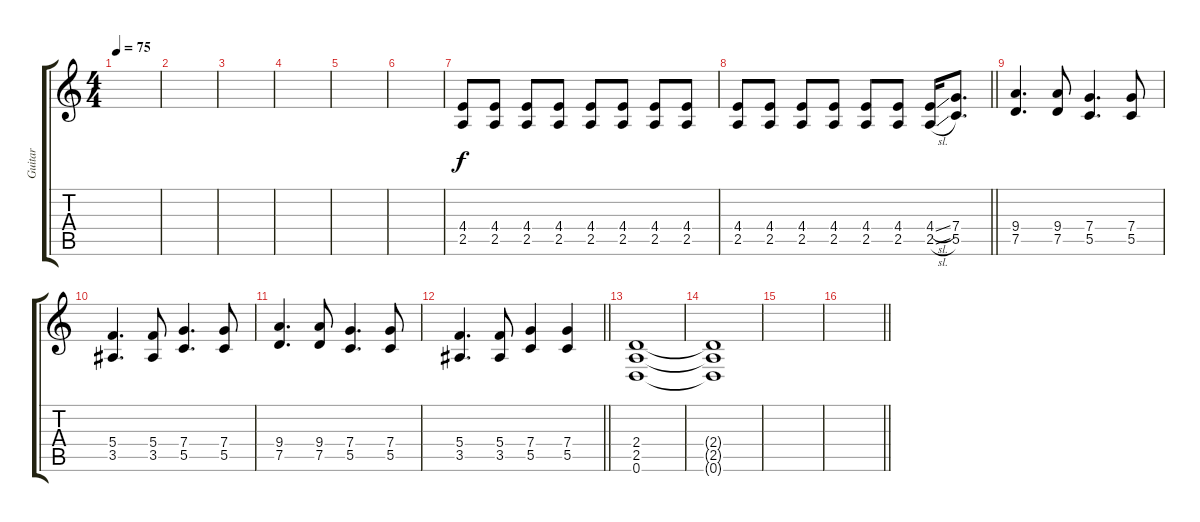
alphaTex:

\track ("Guitar" "Guitar") {instrument distortionguitar}
\staff {score tabs}
\tuning (D4 A3 F3 C3 G2 D2) {hide}
\ts (4 4)
\tempo 75
\clef g2
\ks c
|
|
|
|
|
|
(4.4 2.5).8 (4.4 2.5).8 (4.4 2.5).8 (4.4 2.5).8 (4.4 2.5).8 (4.4 2.5).8 (4.4 2.5).8 (4.4 2.5).8 |
\barLineRight lightlight
(4.4 2.5).8 (4.4 2.5).8 (4.4 2.5).8 (4.4 2.5).8 (4.4 2.5).8 (4.4 2.5).8 (4.4{sl} 2.5{sl}).16 (7.4 5.5).8{d} |
(9.4 7.5).4{d} (9.4 7.5).8 (7.4 5.5).4{d} (7.4 5.5).8 |
(5.4 3.5).4{d} (5.4 3.5).8 (7.4 5.5).4{d} (7.4 5.5).8 |
(9.4 7.5).4{d} (9.4 7.5).8 (7.4 5.5).4{d} (7.4 5.5).8 |
\barLineRight lightlight
(5.4 3.5).4{d} (5.4 3.5).8 (7.4 5.5).4 (7.4 5.5).4 |
(2.4 2.5 0.6).1{volume 0} |
(2.4{t} 2.5{t} 0.6{t}).1 |
|
\barLineRight lightlight
